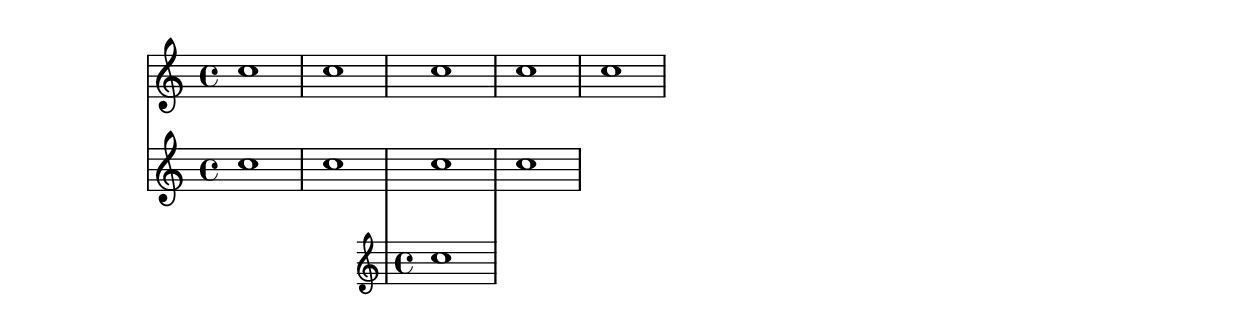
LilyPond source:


\version "2.1.26"

% definitely wil be renamed to something.
%{
(Message vers:9)
To: Adrian Mariano <adrian@camcornelledu>.
cc: gnu-music-discuss@gnu.org
Subject: Re: Switching from one staff to two staves 
Reply-To: janneke@gnu.org
In-reply-to: Your message of "Tue, 19 Jan 1999 12:27:10 EST."
             <199901191727.MAA29757@avalanchecamcornelledu>. 
Date: Wed, 20 Jan 1999 09:39:22 +0100
From: Jan Nieuwenhuizen <jan@beavis-nt>

On Tuesday, 19 January 1999, Adrian Mariano writes:

>> I want to typeset something which starts out with just one staff and then
>> harmony comes in and there are two staves.  I can't figure out how to do
>> this.  I get an extra blank staff during the second section (using
>> Lily 1.1.15):

There used to be an example called 'multi.ly'...
Try this (we'll include it in pl23/24):

extra-staff.ly:
%}


\header{ texidoc="@cindex Staff Extra
@cindex Staff Ossia
You can add (possibly temporarily) an extra staff after the beginning of 
a piece. "
}

\score {
	<<
		\new Staff \notes\relative c''{ c1 c c c c }
		\new StaffGroup \notes\relative c''{ 
			\new Staff 
			c1 c
			<< c1 \new Staff { c1 } >>
			c
		}
	>>
  	\paper {
		raggedright = ##t
		\translator{
			\ScoreContext

		}
	}
}




